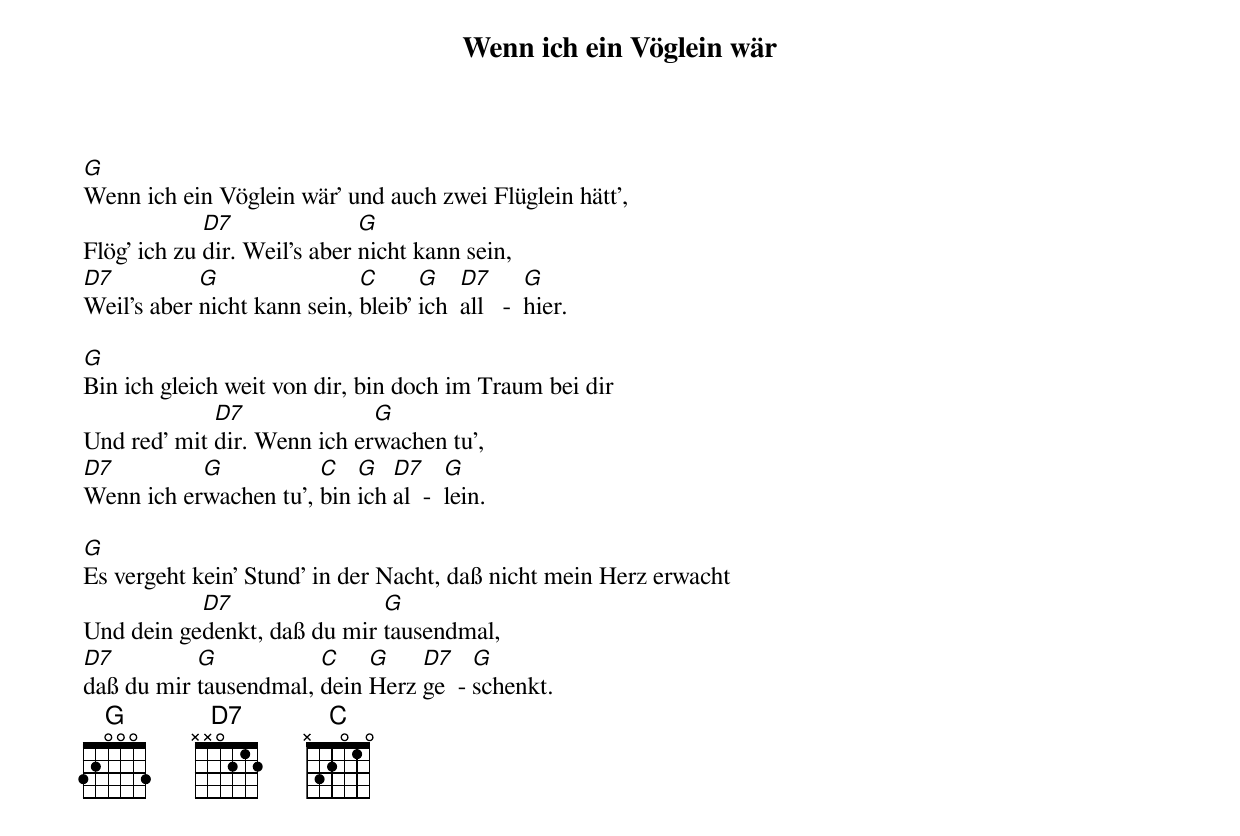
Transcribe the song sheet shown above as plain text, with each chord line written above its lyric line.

Wenn ich ein Vöglein wär

G
Wenn ich ein Vöglein wär' und auch zwei Flüglein hätt',
             D7               G
Flög' ich zu dir. Weil's aber nicht kann sein,
D7          G                C      G    D7       G
Weil's aber nicht kann sein, bleib' ich  all   -  hier.

G
Bin ich gleich weit von dir, bin doch im Traum bei dir
             D7              G
Und red' mit dir. Wenn ich erwachen tu',
D7         G           C   G   D7     G
Wenn ich erwachen tu', bin ich al  -  lein.

G
Es vergeht kein' Stund' in der Nacht, daß nicht mein Herz erwacht
           D7                G
Und dein gedenkt, daß du mir tausendmal,
D7         G           C    G    D7    G
daß du mir tausendmal, dein Herz ge  - schenkt.
